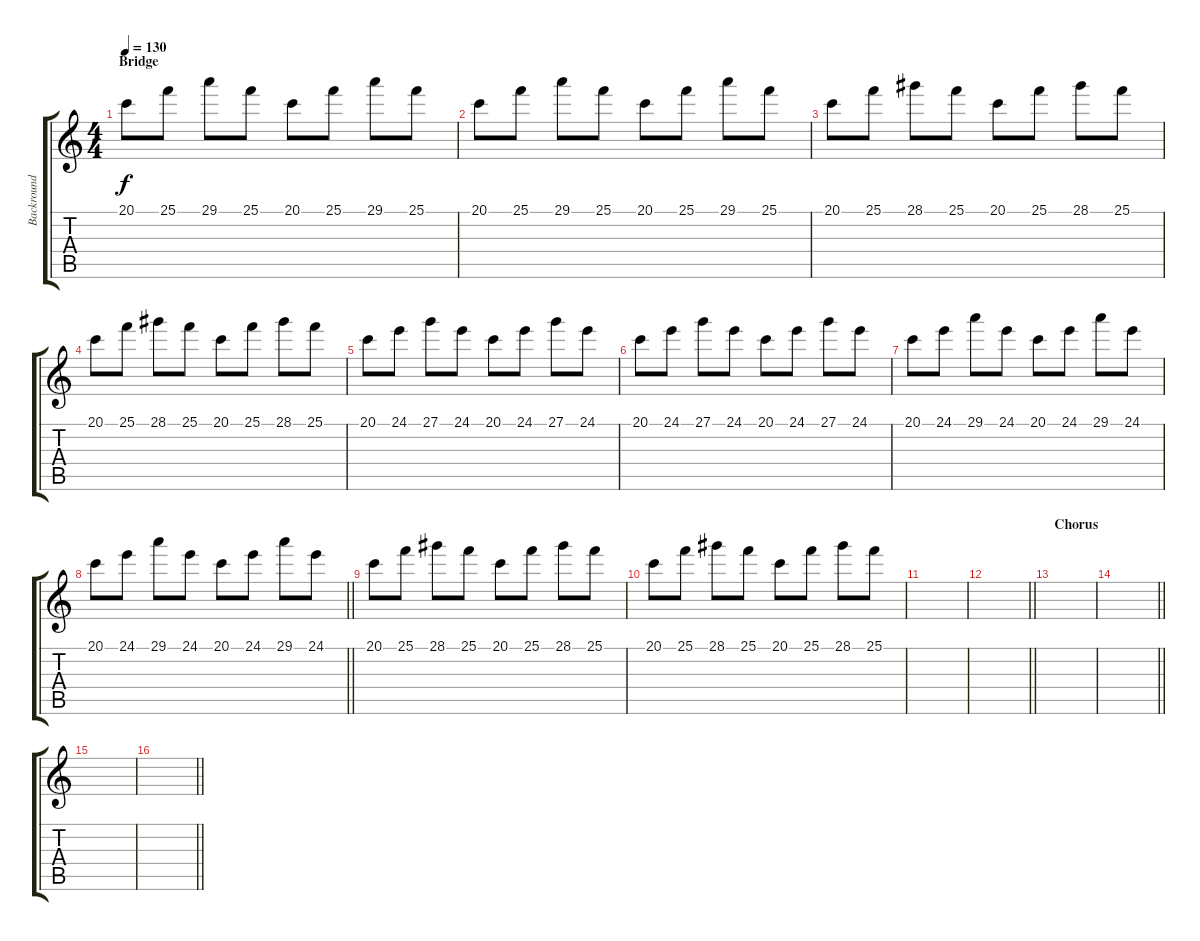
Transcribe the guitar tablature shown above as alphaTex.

\track ("Backround Instrument (?)" "Backround ") {instrument lead3calliope}
\staff {score tabs}
\tuning (E4 B3 G3 D3 A2 E2) {hide}
\ts (4 4)
\section ("" "Bridge ")
\tempo 130
\clef g2
\ks c
20.1.8{dy f} 25.1.8 29.1.8 25.1.8 20.1.8 25.1.8 29.1.8 25.1.8 |
20.1.8 25.1.8 29.1.8 25.1.8 20.1.8 25.1.8 29.1.8 25.1.8 |
20.1.8 25.1.8 28.1.8 25.1.8 20.1.8 25.1.8 28.1.8 25.1.8 |
20.1.8 25.1.8 28.1.8 25.1.8 20.1.8 25.1.8 28.1.8 25.1.8 |
20.1.8 24.1.8 27.1.8 24.1.8 20.1.8 24.1.8 27.1.8 24.1.8 |
20.1.8 24.1.8 27.1.8 24.1.8 20.1.8 24.1.8 27.1.8 24.1.8 |
20.1.8 24.1.8 29.1.8 24.1.8 20.1.8 24.1.8 29.1.8 24.1.8 |
\barLineRight lightlight
20.1.8 24.1.8 29.1.8 24.1.8 20.1.8 24.1.8 29.1.8 24.1.8 |
\section ("" "")
20.1.8 25.1.8 28.1.8 25.1.8 20.1.8 25.1.8 28.1.8 25.1.8 |
20.1.8 25.1.8 28.1.8 25.1.8 20.1.8 25.1.8 28.1.8 25.1.8 |
|
\barLineRight lightlight
|
\section ("" "Chorus")
|
\barLineRight lightlight
|
|
\barLineRight lightlight
